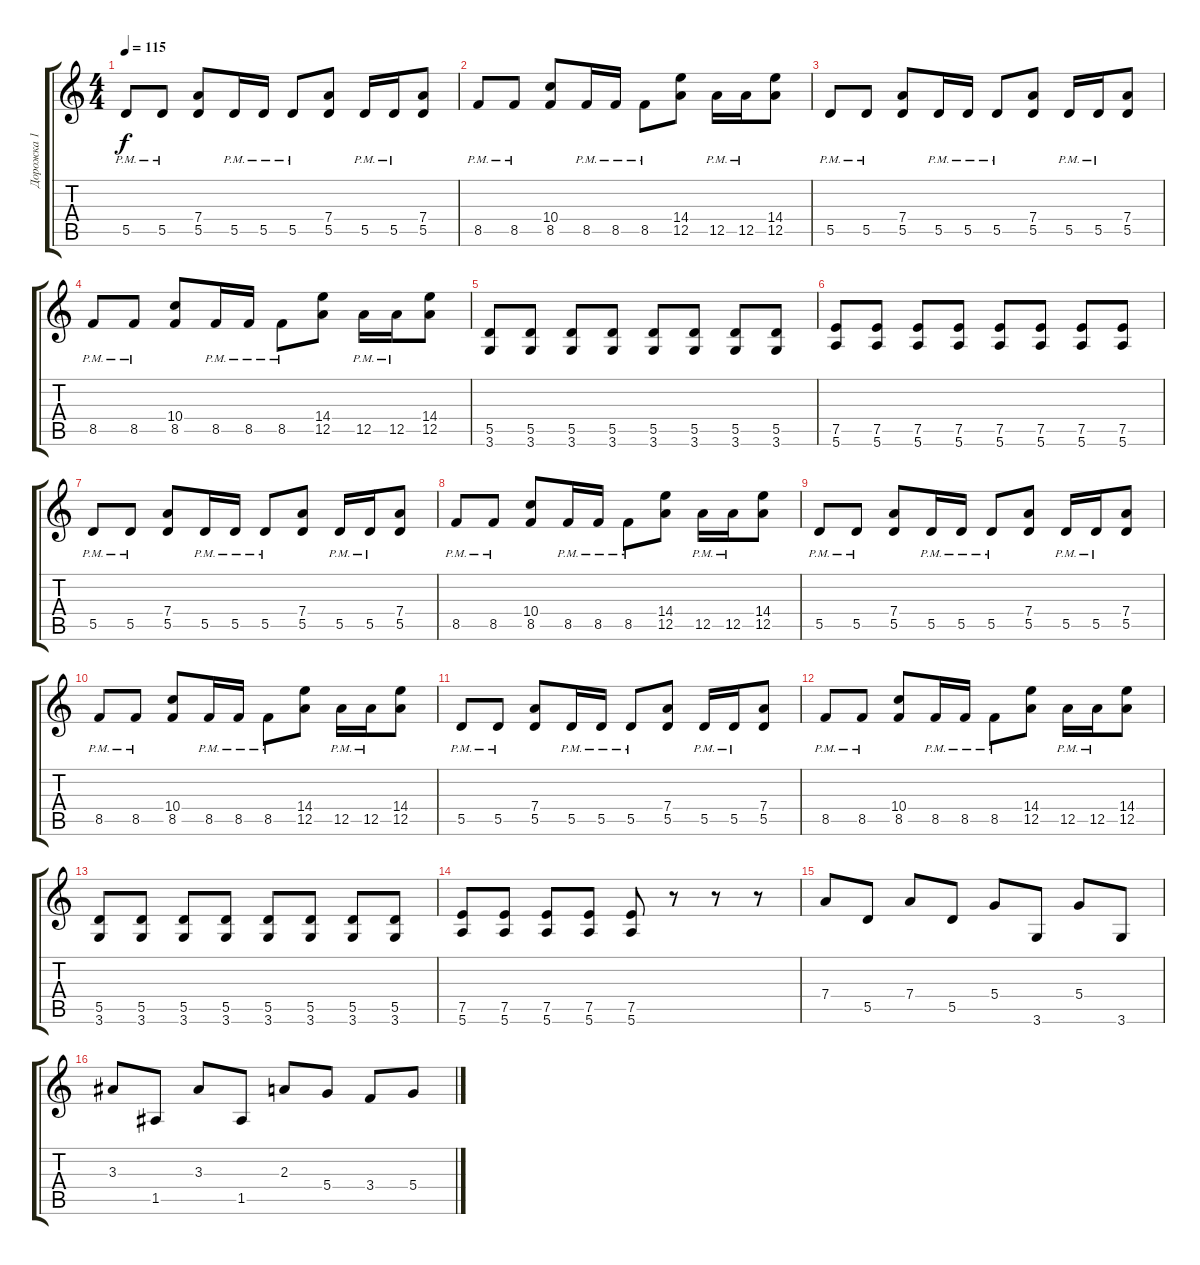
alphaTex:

\track ("Дорожка 1" "Дорожка 1") {instrument distortionguitar}
\staff {score tabs}
\tuning (E4 B3 G3 D3 A2 E2) {hide}
\ts (4 4)
\tempo 115
\clef g2
\ks c
5.5{pm}.8{dy f} 5.5{pm}.8 (7.4 5.5).8 5.5{pm}.16 5.5{pm}.16 5.5{pm}.8 (7.4 5.5).8 5.5{pm}.16 5.5{pm}.16 (7.4 5.5).8 |
8.5{pm}.8 8.5{pm}.8 (10.4 8.5).8 8.5{pm}.16 8.5{pm}.16 8.5{pm}.8 (14.4 12.5).8 12.5{pm}.16 12.5{pm}.16 (14.4 12.5).8 |
5.5{pm}.8 5.5{pm}.8 (7.4 5.5).8 5.5{pm}.16 5.5{pm}.16 5.5{pm}.8 (7.4 5.5).8 5.5{pm}.16 5.5{pm}.16 (7.4 5.5).8 |
8.5{pm}.8 8.5{pm}.8 (10.4 8.5).8 8.5{pm}.16 8.5{pm}.16 8.5{pm}.8 (14.4 12.5).8 12.5{pm}.16 12.5{pm}.16 (14.4 12.5).8 |
(5.5 3.6).8 (5.5 3.6).8 (5.5 3.6).8 (5.5 3.6).8 (5.5 3.6).8 (5.5 3.6).8 (5.5 3.6).8 (5.5 3.6).8 |
(7.5 5.6).8 (7.5 5.6).8 (7.5 5.6).8 (7.5 5.6).8 (7.5 5.6).8 (7.5 5.6).8 (7.5 5.6).8 (7.5 5.6).8 |
5.5{pm}.8 5.5{pm}.8 (7.4 5.5).8 5.5{pm}.16 5.5{pm}.16 5.5{pm}.8 (7.4 5.5).8 5.5{pm}.16 5.5{pm}.16 (7.4 5.5).8 |
8.5{pm}.8 8.5{pm}.8 (10.4 8.5).8 8.5{pm}.16 8.5{pm}.16 8.5{pm}.8 (14.4 12.5).8 12.5{pm}.16 12.5{pm}.16 (14.4 12.5).8 |
5.5{pm}.8 5.5{pm}.8 (7.4 5.5).8 5.5{pm}.16 5.5{pm}.16 5.5{pm}.8 (7.4 5.5).8 5.5{pm}.16 5.5{pm}.16 (7.4 5.5).8 |
8.5{pm}.8 8.5{pm}.8 (10.4 8.5).8 8.5{pm}.16 8.5{pm}.16 8.5{pm}.8 (14.4 12.5).8 12.5{pm}.16 12.5{pm}.16 (14.4 12.5).8 |
5.5{pm}.8 5.5{pm}.8 (7.4 5.5).8 5.5{pm}.16 5.5{pm}.16 5.5{pm}.8 (7.4 5.5).8 5.5{pm}.16 5.5{pm}.16 (7.4 5.5).8 |
8.5{pm}.8 8.5{pm}.8 (10.4 8.5).8 8.5{pm}.16 8.5{pm}.16 8.5{pm}.8 (14.4 12.5).8 12.5{pm}.16 12.5{pm}.16 (14.4 12.5).8 |
(5.5 3.6).8 (5.5 3.6).8 (5.5 3.6).8 (5.5 3.6).8 (5.5 3.6).8 (5.5 3.6).8 (5.5 3.6).8 (5.5 3.6).8 |
(7.5 5.6).8 (7.5 5.6).8 (7.5 5.6).8 (7.5 5.6).8 (7.5 5.6).8 r.8 r.8 r.8 |
7.4.8 5.5.8 7.4.8 5.5.8 5.4.8 3.6.8 5.4.8 3.6.8 |
3.3.8 1.5.8 3.3.8 1.5.8 2.3.8 5.4.8 3.4.8 5.4.8
